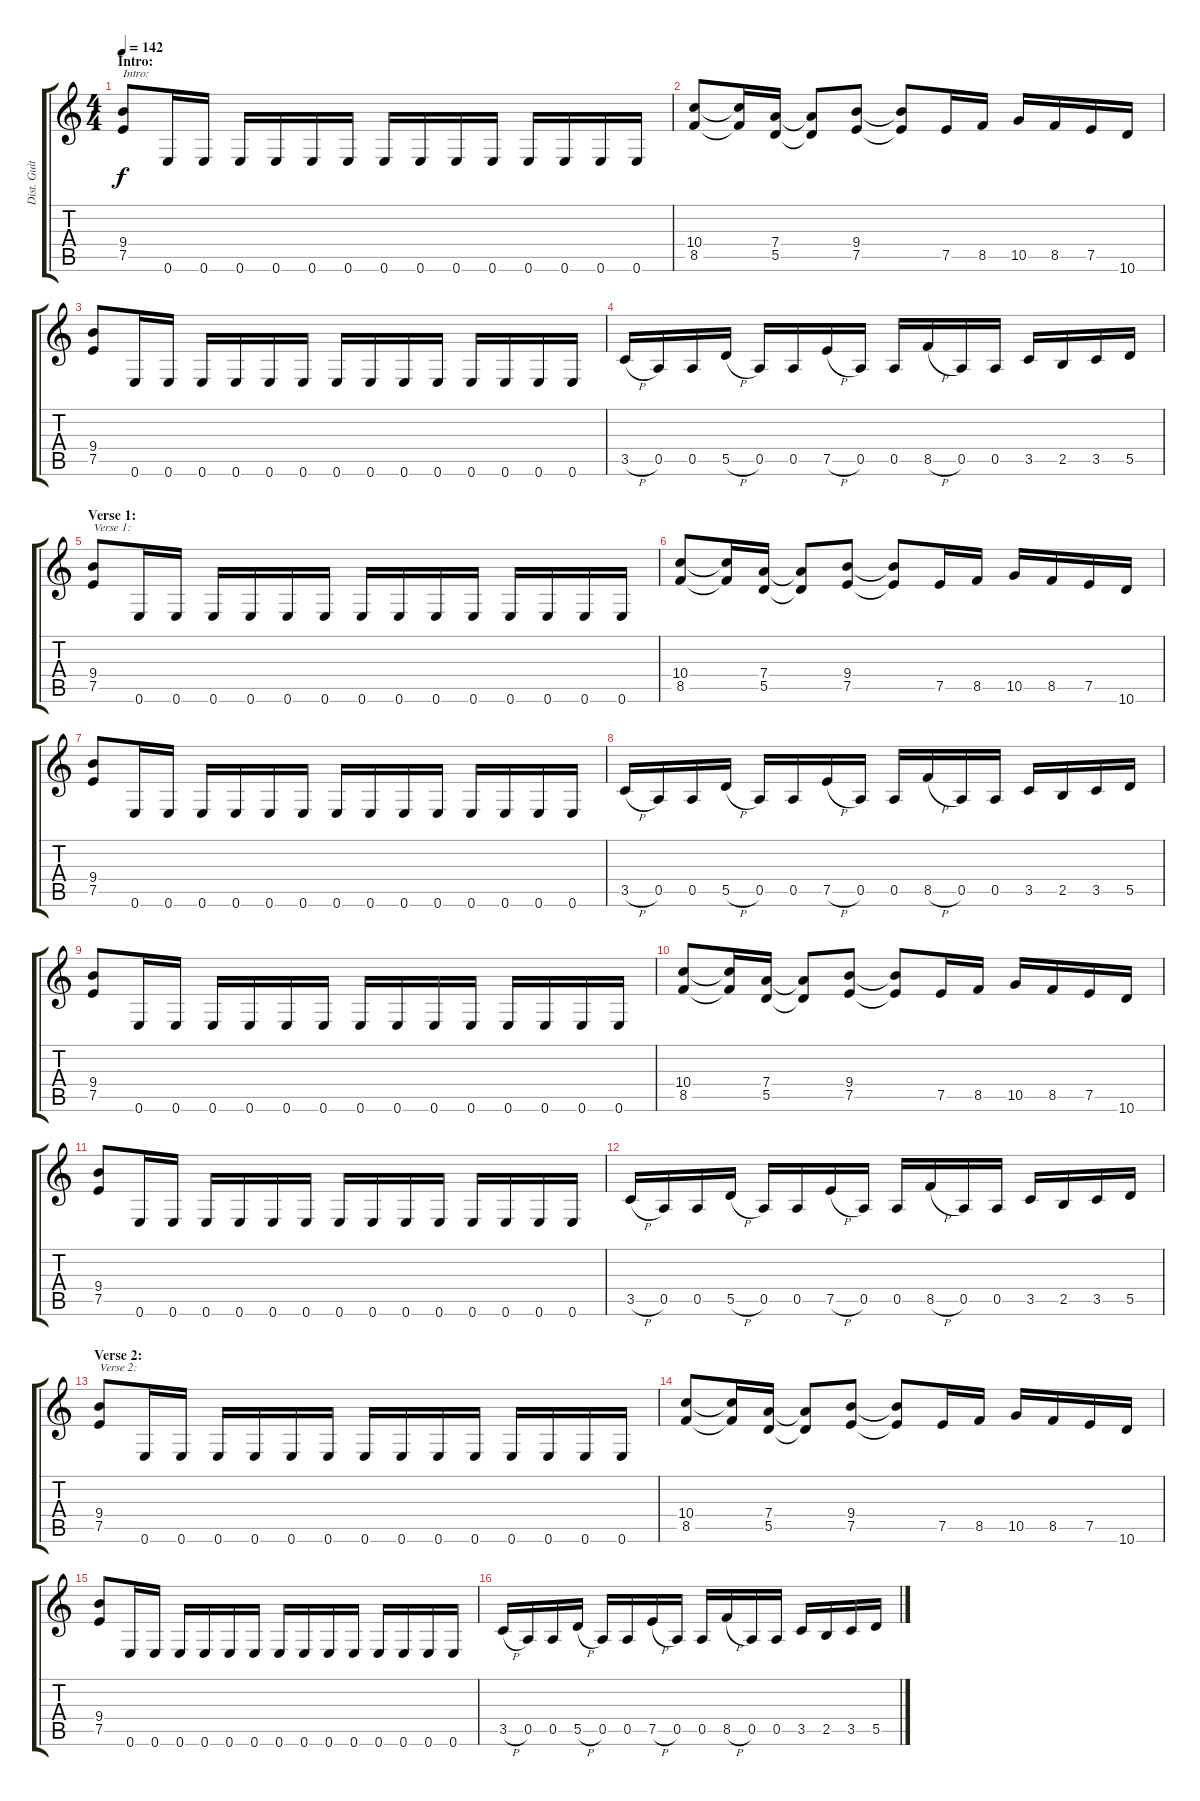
\track ("Dist. Guitar 2" "Dist. Guit") {instrument distortionguitar}
\staff {score tabs}
\tuning (E4 B3 G3 D3 A2 E2) {hide}
\ts (4 4)
\section ("" "Intro:")
\tempo 142
\clef g2
\ks c
(9.4 7.5).8{txt "Intro:" dy f volume 7 instrument distortionguitar} 0.6.16 0.6.16 0.6.16 0.6.16 0.6.16 0.6.16 0.6.16 0.6.16 0.6.16 0.6.16 0.6.16 0.6.16 0.6.16 0.6.16 |
(10.4 8.5).8 (10.4{t} 8.5{t}).16 (7.4 5.5).16 (7.4{t} 5.5{t}).8 (9.4 7.5).8 (9.4{t} 7.5{t}).8 7.5.16 8.5.16 10.5.16 8.5.16 7.5.16 10.6.16 |
(9.4 7.5).8 0.6.16 0.6.16 0.6.16 0.6.16 0.6.16 0.6.16 0.6.16 0.6.16 0.6.16 0.6.16 0.6.16 0.6.16 0.6.16 0.6.16 |
3.5{h}.16{volume 12} 0.5.16 0.5.16 5.5{h}.16 0.5.16 0.5.16 7.5{h}.16 0.5.16 0.5.16 8.5{h}.16 0.5.16 0.5.16 3.5.16 2.5.16 3.5.16 5.5.16 |
\section ("" "Verse 1:")
(9.4 7.5).8{txt "Verse 1:" volume 12 instrument distortionguitar} 0.6.16 0.6.16 0.6.16 0.6.16 0.6.16 0.6.16 0.6.16 0.6.16 0.6.16 0.6.16 0.6.16 0.6.16 0.6.16 0.6.16 |
(10.4 8.5).8 (10.4{t} 8.5{t}).16 (7.4 5.5).16 (7.4{t} 5.5{t}).8 (9.4 7.5).8 (9.4{t} 7.5{t}).8 7.5.16 8.5.16 10.5.16 8.5.16 7.5.16 10.6.16 |
(9.4 7.5).8 0.6.16 0.6.16 0.6.16 0.6.16 0.6.16 0.6.16 0.6.16 0.6.16 0.6.16 0.6.16 0.6.16 0.6.16 0.6.16 0.6.16 |
3.5{h}.16 0.5.16 0.5.16 5.5{h}.16 0.5.16 0.5.16 7.5{h}.16 0.5.16 0.5.16 8.5{h}.16 0.5.16 0.5.16 3.5.16 2.5.16 3.5.16 5.5.16 |
(9.4 7.5).8 0.6.16 0.6.16 0.6.16 0.6.16 0.6.16 0.6.16 0.6.16 0.6.16 0.6.16 0.6.16 0.6.16 0.6.16 0.6.16 0.6.16 |
(10.4 8.5).8 (10.4{t} 8.5{t}).16 (7.4 5.5).16 (7.4{t} 5.5{t}).8 (9.4 7.5).8 (9.4{t} 7.5{t}).8 7.5.16 8.5.16 10.5.16 8.5.16 7.5.16 10.6.16 |
(9.4 7.5).8 0.6.16 0.6.16 0.6.16 0.6.16 0.6.16 0.6.16 0.6.16 0.6.16 0.6.16 0.6.16 0.6.16 0.6.16 0.6.16 0.6.16 |
3.5{h}.16 0.5.16 0.5.16 5.5{h}.16 0.5.16 0.5.16 7.5{h}.16 0.5.16 0.5.16 8.5{h}.16 0.5.16 0.5.16 3.5.16 2.5.16 3.5.16 5.5.16 |
\section ("" "Verse 2:")
(9.4 7.5).8{txt "Verse 2:"} 0.6.16 0.6.16 0.6.16 0.6.16 0.6.16 0.6.16 0.6.16 0.6.16 0.6.16 0.6.16 0.6.16 0.6.16 0.6.16 0.6.16 |
(10.4 8.5).8 (10.4{t} 8.5{t}).16 (7.4 5.5).16 (7.4{t} 5.5{t}).8 (9.4 7.5).8 (9.4{t} 7.5{t}).8 7.5.16 8.5.16 10.5.16 8.5.16 7.5.16 10.6.16 |
(9.4 7.5).8 0.6.16 0.6.16 0.6.16 0.6.16 0.6.16 0.6.16 0.6.16 0.6.16 0.6.16 0.6.16 0.6.16 0.6.16 0.6.16 0.6.16 |
3.5{h}.16 0.5.16 0.5.16 5.5{h}.16 0.5.16 0.5.16 7.5{h}.16 0.5.16 0.5.16 8.5{h}.16 0.5.16 0.5.16 3.5.16 2.5.16 3.5.16 5.5.16
